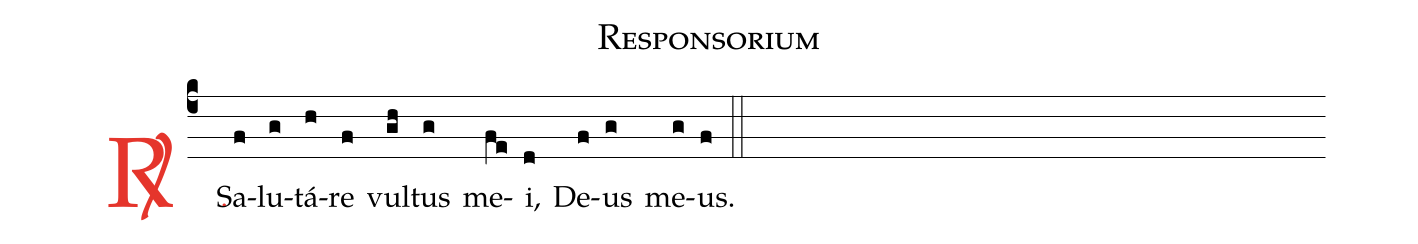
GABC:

name: Responsorium;
%%
(c4)

<nlba><c><sp>R/</sp>.</c>() Sa</nlba>(f)lu(g)tá(h)re(f) vul(gh)tus(g) me(fe)i,(d) De(f)us(g) me(g)us.(f)

(::)
